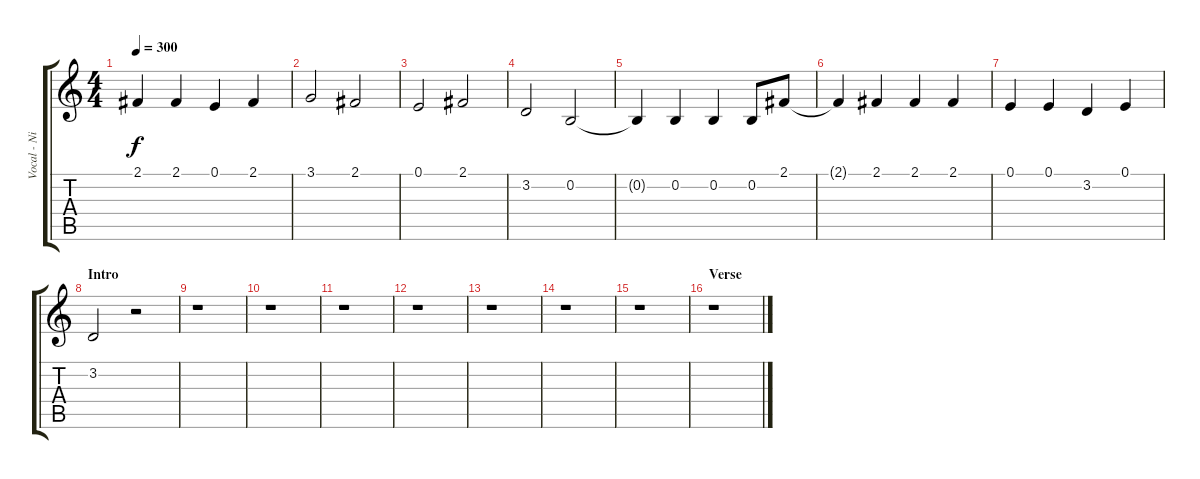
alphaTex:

\track ("Vocal - Nikola" "Vocal - Ni") {instrument flute}
\staff {score tabs}
\tuning (E4 B3 G3 D3 A2 E2) {hide}
\ts (4 4)
\tempo 300
\clef g2
\ks c
2.1.4{dy f} 2.1.4 0.1.4 2.1.4 |
3.1.2 2.1.2 |
0.1.2 2.1.2 |
3.2.2 0.2.2 |
0.2{t}.4 0.2.4 0.2.4 0.2.8 2.1.8 |
2.1{t}.4 2.1.4 2.1.4 2.1.4 |
0.1.4 0.1.4 3.2.4 0.1.4 |
\section ("" "Intro")
3.2.2 r.2 |
r.1 |
r.1 |
r.1 |
r.1 |
r.1 |
r.1 |
r.1 |
\section ("" "Verse")
r.1
